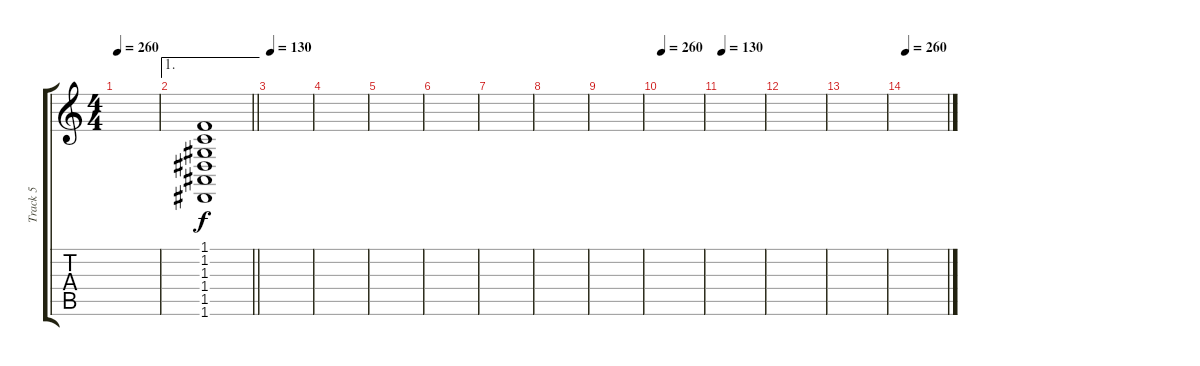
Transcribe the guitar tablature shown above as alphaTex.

\track ("Track 5" "Track 5") {instrument reversecymbal}
\staff {score tabs}
\tuning (E4 B3 G3 D3 A2 D2) {hide}
\ts (4 4)
\tempo 260
\clef g2
\ks c
|
\ae 1
\barLineRight lightlight
(1.1 1.2 1.3 1.4 1.5 1.6).1 |
\tempo 130
|
|
|
|
|
|
|
\tempo 260
|
\tempo 130
|
|
|
\tempo 260
